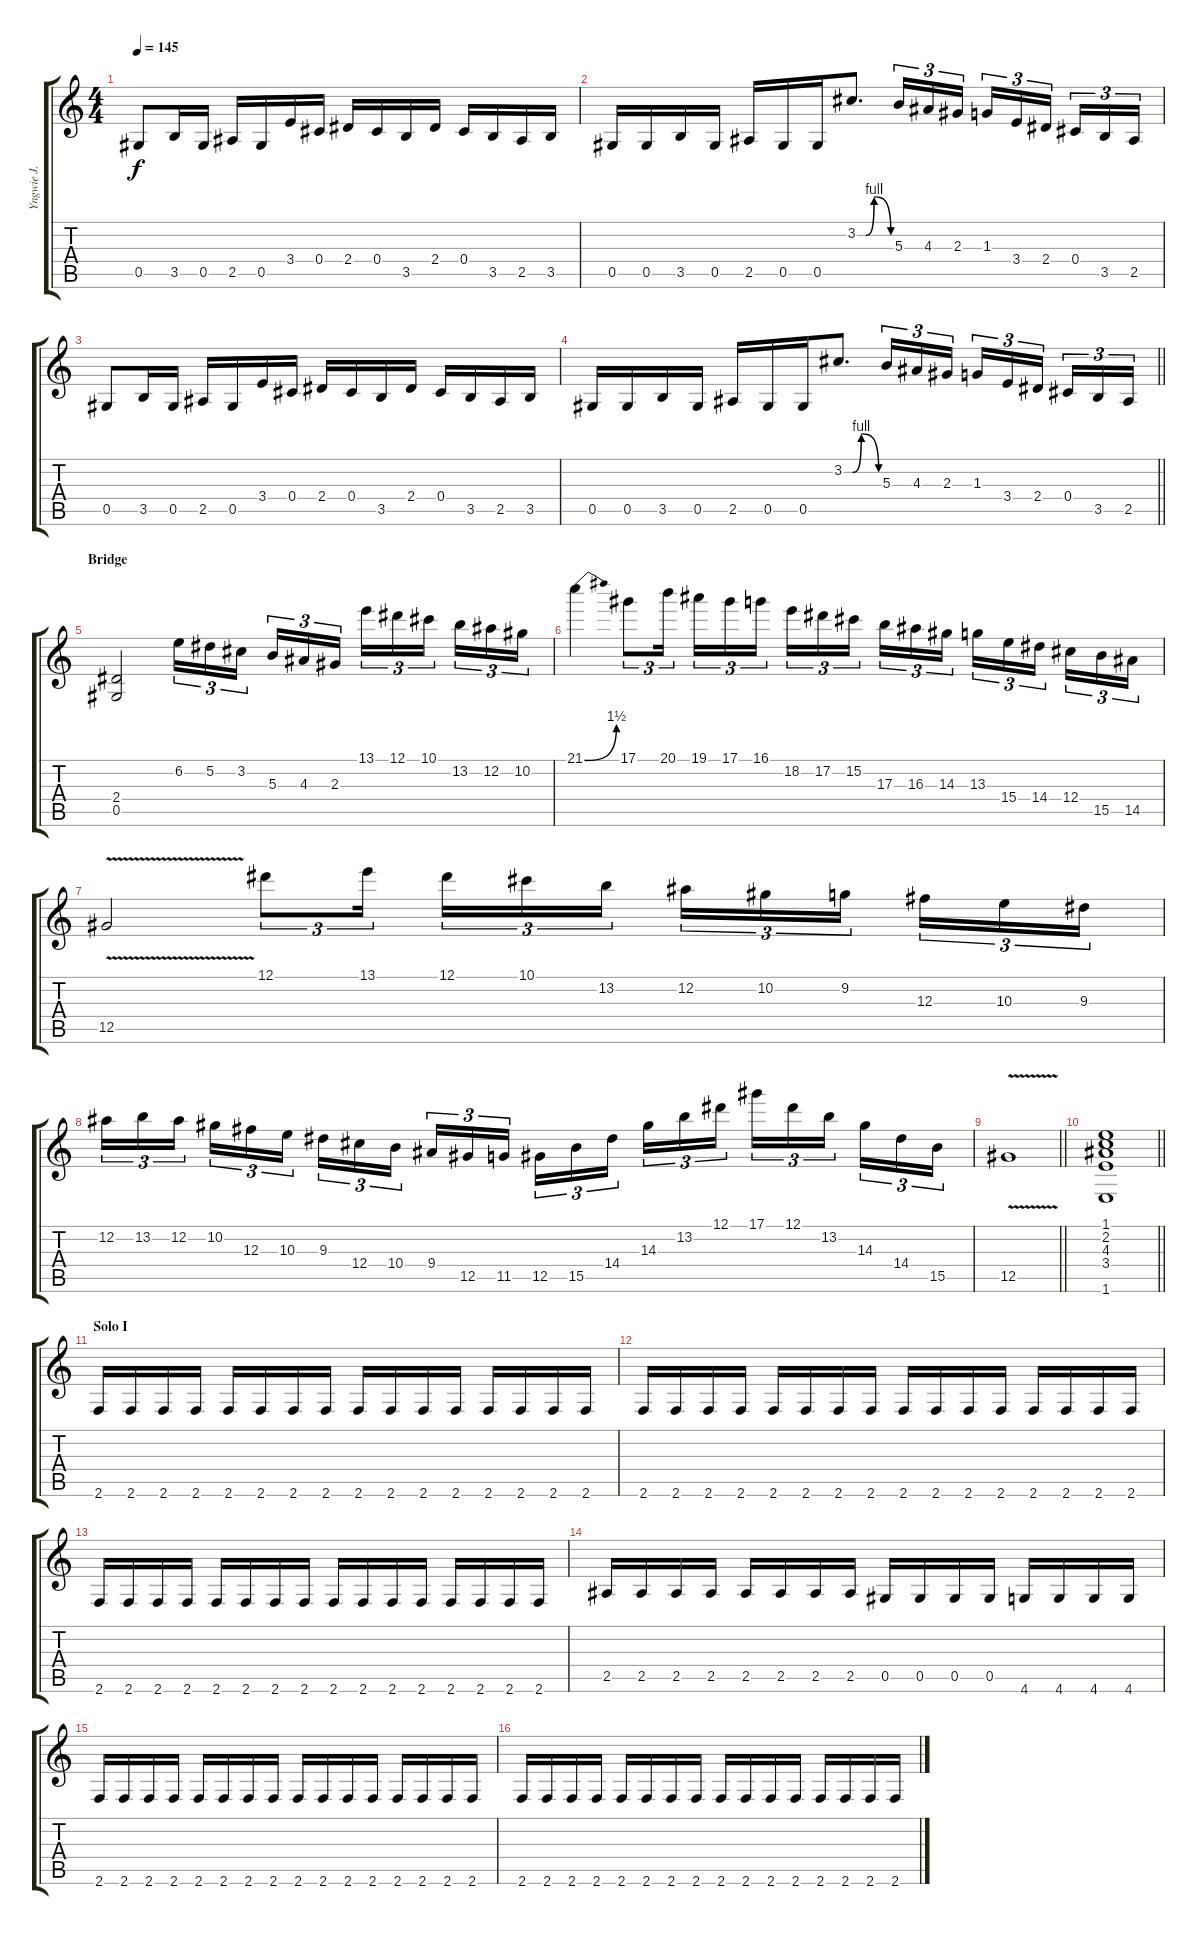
\track ("Yngwie J. Malmsteen" "Yngwie J. ") {instrument overdrivenguitar}
\staff {score tabs}
\tuning (Eb4 Bb3 Gb3 Db3 Ab2 Eb2) {hide}
\ts (4 4)
\tempo 145
\clef g2
\ks c
0.5.8{dy f} 3.5.16 0.5.16 2.5.16 0.5.16 3.4.16 0.4.16 2.4.16 0.4.16 3.5.16 2.4.16 0.4.16 3.5.16 2.5.16 3.5.16 |
0.5.16 0.5.16 3.5.16 0.5.16 2.5.16 0.5.16 0.5.16 3.2{be (custom 0 0 15 0 30 4 60 0)}.8{d} 5.3.16{tu (3 2)} 4.3.16{tu (3 2)} 2.3.16{tu (3 2)} 1.3.16{tu (3 2)} 3.4.16{tu (3 2)} 2.4.16{tu (3 2) beam splitsecondary} 0.4.16{tu (3 2)} 3.5.16{tu (3 2)} 2.5.16{tu (3 2)} |
0.5.8 3.5.16 0.5.16 2.5.16 0.5.16 3.4.16 0.4.16 2.4.16 0.4.16 3.5.16 2.4.16 0.4.16 3.5.16 2.5.16 3.5.16 |
\barLineRight lightlight
0.5.16 0.5.16 3.5.16 0.5.16 2.5.16 0.5.16 0.5.16 3.2{be (custom 0 0 15 0 30 4 60 0)}.8{d} 5.3.16{tu (3 2)} 4.3.16{tu (3 2)} 2.3.16{tu (3 2)} 1.3.16{tu (3 2)} 3.4.16{tu (3 2)} 2.4.16{tu (3 2) beam splitsecondary} 0.4.16{tu (3 2)} 3.5.16{tu (3 2)} 2.5.16{tu (3 2)} |
\section ("" "Bridge")
(2.4 0.5).2 6.2.16{tu (3 2)} 5.2.16{tu (3 2)} 3.2.16{tu (3 2) beam splitsecondary} 5.3.16{tu (3 2)} 4.3.16{tu (3 2)} 2.3.16{tu (3 2)} 13.1.16{tu (3 2)} 12.1.16{tu (3 2)} 10.1.16{tu (3 2) beam splitsecondary} 13.2.16{tu (3 2)} 12.2.16{tu (3 2)} 10.2.16{tu (3 2)} |
21.1{be (bend 0 0 60 6)}.4 17.1.8{tu (3 2)} 20.1.16{tu (3 2) beam splitsecondary} 19.1.16{tu (3 2)} 17.1.16{tu (3 2)} 16.1.16{tu (3 2)} 18.2.16{tu (3 2)} 17.2.16{tu (3 2)} 15.2.16{tu (3 2) beam splitsecondary} 17.3.16{tu (3 2)} 16.3.16{tu (3 2)} 14.3.16{tu (3 2)} 13.3.16{tu (3 2)} 15.4.16{tu (3 2)} 14.4.16{tu (3 2) beam splitsecondary} 12.4.16{tu (3 2)} 15.5.16{tu (3 2)} 14.5.16{tu (3 2)} |
12.5{v}.2 12.1.8{tu (3 2)} 13.1.16{tu (3 2) beam splitsecondary} 12.1.16{tu (3 2)} 10.1.16{tu (3 2)} 13.2.16{tu (3 2)} 12.2.16{tu (3 2)} 10.2.16{tu (3 2)} 9.2.16{tu (3 2) beam splitsecondary} 12.3.16{tu (3 2)} 10.3.16{tu (3 2)} 9.3.16{tu (3 2)} |
12.2.16{tu (3 2)} 13.2.16{tu (3 2)} 12.2.16{tu (3 2) beam splitsecondary} 10.2.16{tu (3 2)} 12.3.16{tu (3 2)} 10.3.16{tu (3 2)} 9.3.16{tu (3 2)} 12.4.16{tu (3 2)} 10.4.16{tu (3 2) beam splitsecondary} 9.4.16{tu (3 2)} 12.5.16{tu (3 2)} 11.5.16{tu (3 2)} 12.5.16{tu (3 2)} 15.5.16{tu (3 2)} 14.4.16{tu (3 2) beam splitsecondary} 14.3.16{tu (3 2)} 13.2.16{tu (3 2)} 12.1.16{tu (3 2)} 17.1.16{tu (3 2)} 12.1.16{tu (3 2)} 13.2.16{tu (3 2) beam splitsecondary} 14.3.16{tu (3 2)} 14.4.16{tu (3 2)} 15.5.16{tu (3 2)} |
\barLineRight lightlight
12.5{v}.1 |
\barLineRight lightlight
(1.1 2.2 4.3 3.4 1.6).1 |
\section ("" "Solo I")
2.6.16 2.6.16 2.6.16 2.6.16 2.6.16 2.6.16 2.6.16 2.6.16 2.6.16 2.6.16 2.6.16 2.6.16 2.6.16 2.6.16 2.6.16 2.6.16 |
2.6.16 2.6.16 2.6.16 2.6.16 2.6.16 2.6.16 2.6.16 2.6.16 2.6.16 2.6.16 2.6.16 2.6.16 2.6.16 2.6.16 2.6.16 2.6.16 |
2.6.16 2.6.16 2.6.16 2.6.16 2.6.16 2.6.16 2.6.16 2.6.16 2.6.16 2.6.16 2.6.16 2.6.16 2.6.16 2.6.16 2.6.16 2.6.16 |
2.5.16 2.5.16 2.5.16 2.5.16 2.5.16 2.5.16 2.5.16 2.5.16 0.5.16 0.5.16 0.5.16 0.5.16 4.6.16 4.6.16 4.6.16 4.6.16 |
2.6.16 2.6.16 2.6.16 2.6.16 2.6.16 2.6.16 2.6.16 2.6.16 2.6.16 2.6.16 2.6.16 2.6.16 2.6.16 2.6.16 2.6.16 2.6.16 |
2.6.16 2.6.16 2.6.16 2.6.16 2.6.16 2.6.16 2.6.16 2.6.16 2.6.16 2.6.16 2.6.16 2.6.16 2.6.16 2.6.16 2.6.16 2.6.16
